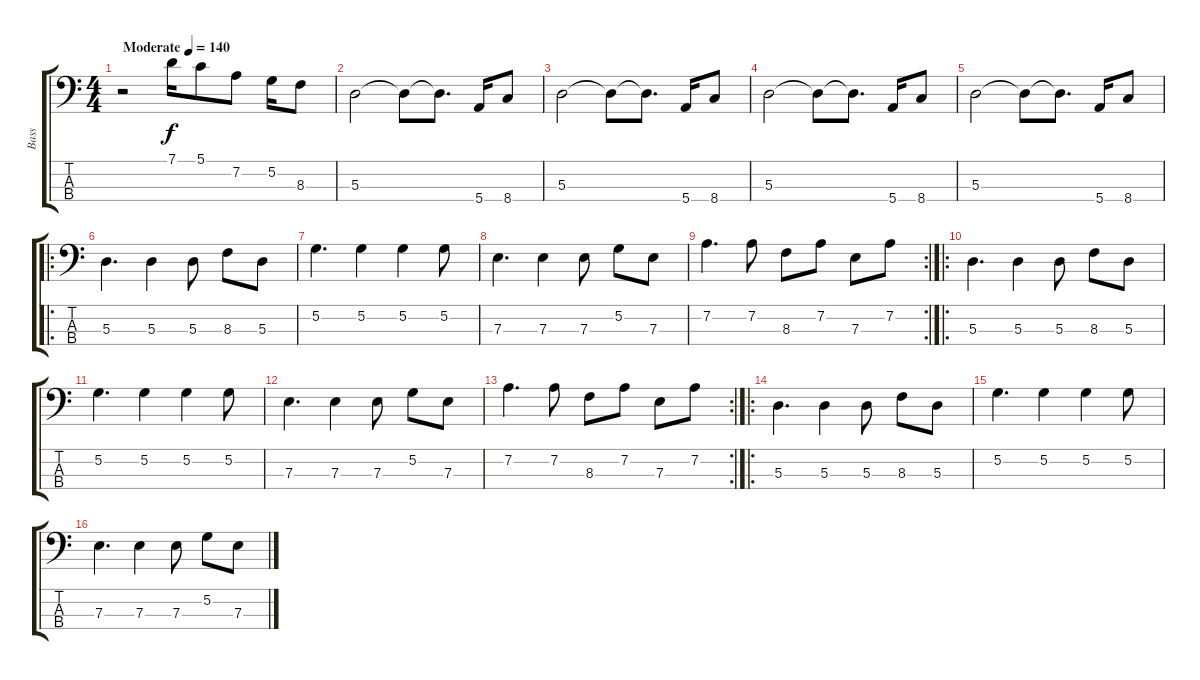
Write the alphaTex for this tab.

\track ("Bass" "Bass") {instrument electricbassfinger}
\staff {score tabs}
\tuning (G2 D2 A1 E1) {hide}
\ts (4 4)
\tempo (140 "Moderate")
\clef f4
\ks c
r.2{dy f instrument electricbassfinger} 7.1.16 5.1.8 7.2.8 5.2.16 8.3.8 |
5.3.2 5.3{t}.8 5.3{t}.8{d} 5.4.16 8.4.8 |
5.3.2 5.3{t}.8 5.3{t}.8{d} 5.4.16 8.4.8 |
5.3.2 5.3{t}.8 5.3{t}.8{d} 5.4.16 8.4.8 |
5.3.2 5.3{t}.8 5.3{t}.8{d} 5.4.16 8.4.8 |
\ro
5.3.4{d} 5.3.4 5.3.8 8.3.8 5.3.8 |
5.2.4{d} 5.2.4 5.2.4 5.2.8 |
7.3.4{d} 7.3.4 7.3.8 5.2.8 7.3.8 |
\rc 2
7.2.4{d} 7.2.8 8.3.8 7.2.8 7.3.8 7.2.8 |
\ro
5.3.4{d} 5.3.4 5.3.8 8.3.8 5.3.8 |
5.2.4{d} 5.2.4 5.2.4 5.2.8 |
7.3.4{d} 7.3.4 7.3.8 5.2.8 7.3.8 |
\rc 2
7.2.4{d} 7.2.8 8.3.8 7.2.8 7.3.8 7.2.8 |
\ro
5.3.4{d} 5.3.4 5.3.8 8.3.8 5.3.8 |
5.2.4{d} 5.2.4 5.2.4 5.2.8 |
7.3.4{d} 7.3.4 7.3.8 5.2.8 7.3.8
